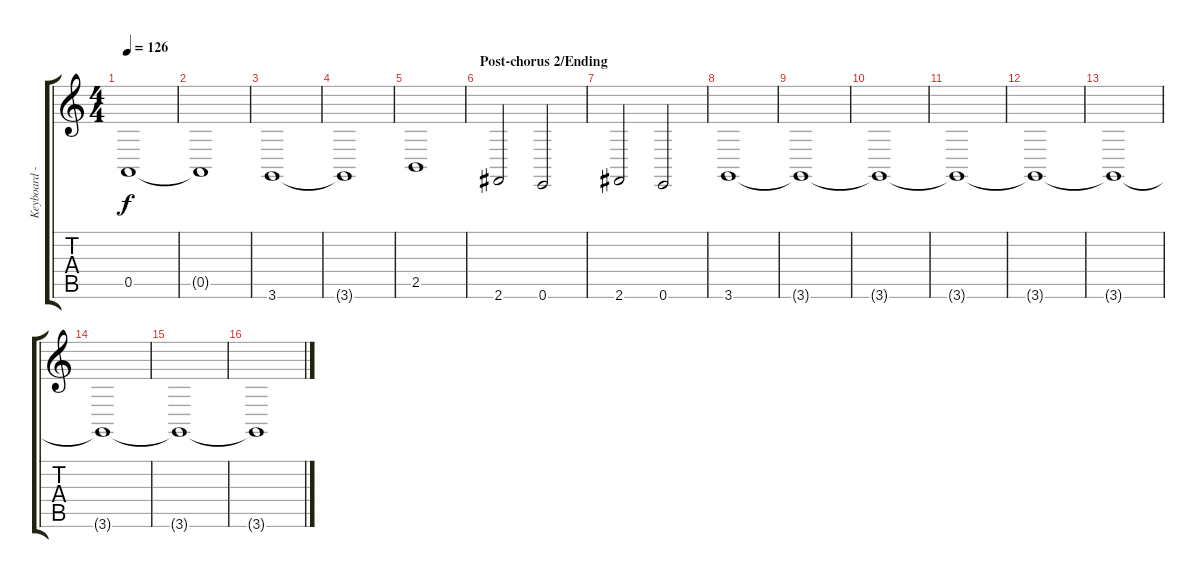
\track ("Keyboard - left hand basses" "Keyboard -") {instrument drawbarorgan}
\staff {score tabs}
\tuning (E4 B3 G3 D3 A2 E2) {hide}
\ts (4 4)
\tempo 126
\clef g2
\ks c
0.5.1{dy f} |
0.5{t}.1 |
3.6.1 |
3.6{t}.1 |
2.5.1 |
\section ("" "Post-chorus 2/Ending")
2.6.2 0.6.2 |
2.6.2 0.6.2 |
3.6.1 |
3.6{t}.1 |
3.6{t}.1 |
3.6{t}.1 |
3.6{t}.1 |
3.6{t}.1 |
3.6{t}.1 |
3.6{t}.1 |
3.6{t}.1
